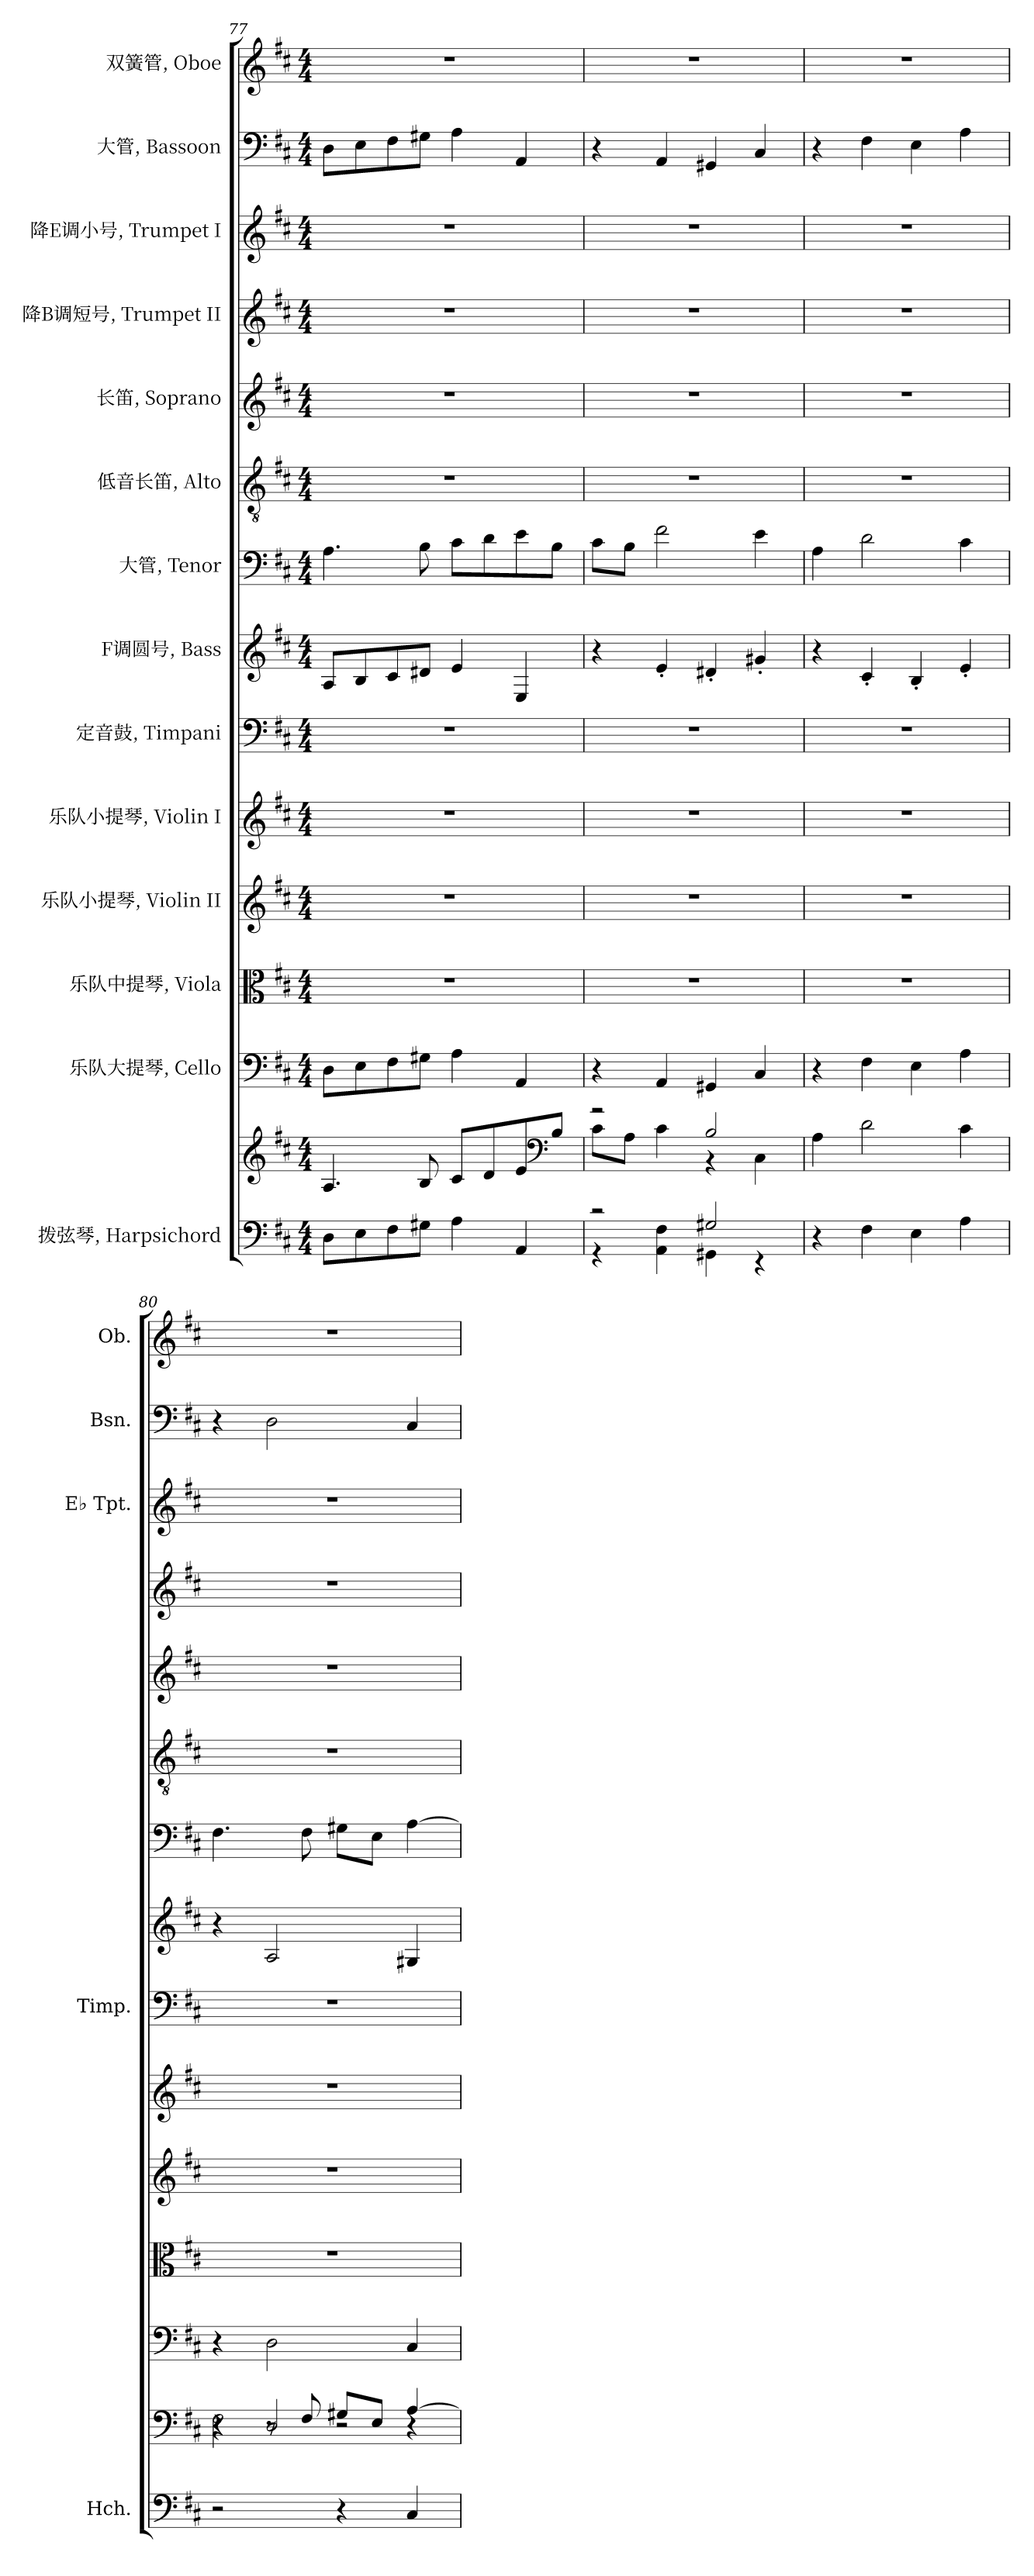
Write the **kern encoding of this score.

**kern	**kern	**kern	**kern	**kern	**kern	**kern	**kern	**kern	**kern	**kern	**kern	**kern	**kern	**kern
*part14	*part14	*part13	*part12	*part11	*part10	*part9	*part8	*part7	*part6	*part5	*part4	*part3	*part2	*part1
*staff15	*staff14	*staff13	*staff12	*staff11	*staff10	*staff9	*staff8	*staff7	*staff6	*staff5	*staff4	*staff3	*staff2	*staff1
*I"拨弦琴, Harpsichord	*	*I"乐队大提琴, Cello	*I"乐队中提琴, Viola	*I"乐队小提琴, Violin II	*I"乐队小提琴, Violin I	*I"定音鼓, Timpani	*I"F调圆号, Bass	*I"大管, Tenor	*I"低音长笛, Alto	*I"长笛, Soprano	*I"降B调短号, Trumpet II	*I"降E调小号, Trumpet I	*I"大管, Bassoon	*I"双簧管, Oboe
*I'Hch.	*	*	*	*	*	*I'Timp.	*	*	*	*	*	*I'E♭ Tpt.	*I'Bsn.	*I'Ob.
!!LO:PB:g=z
*clefF4	*clefG2	*clefF4	*clefC3	*clefG2	*clefG2	*clefF4	*clefG2	*clefF4	*clefGv2	*clefG2	*clefG2	*clefG2	*clefF4	*clefG2
*	*	*	*	*	*	*	*ITrd4c7	*	*	*	*ITrd1c2	*ITrd-2c-3	*	*
*k[f#c#]	*k[f#c#]	*k[f#c#]	*k[f#c#]	*k[f#c#]	*k[f#c#]	*k[f#c#]	*k[f#]	*k[f#c#]	*k[f#c#]	*k[f#c#]	*k[]	*k[b-]	*k[f#c#]	*k[f#c#]
*M4/4	*M4/4	*M4/4	*M4/4	*M4/4	*M4/4	*M4/4	*M4/4	*M4/4	*M4/4	*M4/4	*M4/4	*M4/4	*M4/4	*M4/4
=77	=77	=77	=77	=77	=77	=77	=77	=77	=77	=77	=77	=77	=77	=77
8D\L	4.A/	8D\L	1r	1r	1r	1r	8D/L	4.A\	1r	1r	1r	1r	8D\L	1r
8E\	.	8E\	.	.	.	.	8E/	.	.	.	.	.	8E\	.
8F#\	.	8F#\	.	.	.	.	8F#/	.	.	.	.	.	8F#\	.
8G#X\J	8B/	8G#X\J	.	.	.	.	8G#X/J	8B\	.	.	.	.	8G#X\J	.
4A\	8c#/L	4A\	.	.	.	.	4A/	8c#\L	.	.	.	.	4A\	.
.	8d/	.	.	.	.	.	.	8d\	.	.	.	.	.	.
4AA/	8e/	4AA/	.	.	.	.	4AA/	8e\	.	.	.	.	4AA/	.
*	*clefF4	*	*	*	*	*	*	*	*	*	*	*	*	*
.	8B/J	.	.	.	.	.	.	8B\J	.	.	.	.	.	.
=78	=78	=78	=78	=78	=78	=78	=78	=78	=78	=78	=78	=78	=78	=78
*^	*^	*	*	*	*	*	*	*	*	*	*	*	*	*
2r	4r	2r	8c#\L	4r	1r	1r	1r	1r	4r	8c#\L	1r	1r	1r	1r	4r	1r
.	.	.	8A\J	.	.	.	.	.	.	8B\J	.	.	.	.	.	.
.	4AA\ 4F#\	.	4c#\	4AA/	.	.	.	.	4A'/	2f#\	.	.	.	.	4AA/	.
2G#X/	4GG#X\	2B/	4r	4GG#X/	.	.	.	.	4G#X'/	.	.	.	.	.	4GG#X/	.
.	4r	.	4C#\	4C#/	.	.	.	.	4c#X'/	4e\	.	.	.	.	4C#/	.
*v	*v	*	*	*	*	*	*	*	*	*	*	*	*	*	*	*
*	*v	*v	*	*	*	*	*	*	*	*	*	*	*	*	*
=79	=79	=79	=79	=79	=79	=79	=79	=79	=79	=79	=79	=79	=79	=79
4r	4A\	4r	1r	1r	1r	1r	4r	4A\	1r	1r	1r	1r	4r	1r
4F#\	2d\	4F#\	.	.	.	.	4F#'/	2d\	.	.	.	.	4F#\	.
4E\	.	4E\	.	.	.	.	4E'/	.	.	.	.	.	4E\	.
4A\	4c#\	4A\	.	.	.	.	4A'/	4c#\	.	.	.	.	4A\	.
=80	=80	=80	=80	=80	=80	=80	=80	=80	=80	=80	=80	=80	=80	=80
*	*^	*	*	*	*	*	*	*	*	*	*	*	*	*
*	*	*^	*	*	*	*	*	*	*	*	*	*	*	*	*
2r	4r	2F#\	4r	4r	1r	1r	1r	1r	4r	4.F#\	1r	1r	1r	1r	4r	1r
.	8r	.	2D/	2D\	.	.	.	.	2D/	.	.	.	.	.	2D\	.
.	8F#/	.	.	.	.	.	.	.	.	8F#\	.	.	.	.	.	.
4r	8G#X/L	2r	.	.	.	.	.	.	.	8G#X\L	.	.	.	.	.	.
.	8E/J	.	.	.	.	.	.	.	.	8E\J	.	.	.	.	.	.
4C#/	[4A/	.	4r	4C#/	.	.	.	.	4C#X/	[4A\	.	.	.	.	4C#/	.
*	*v	*v	*v	*	*	*	*	*	*	*	*	*	*	*	*	*
=	=	=	=	=	=	=	=	=	=	=	=	=	=	=
*-	*-	*-	*-	*-	*-	*-	*-	*-	*-	*-	*-	*-	*-	*-
